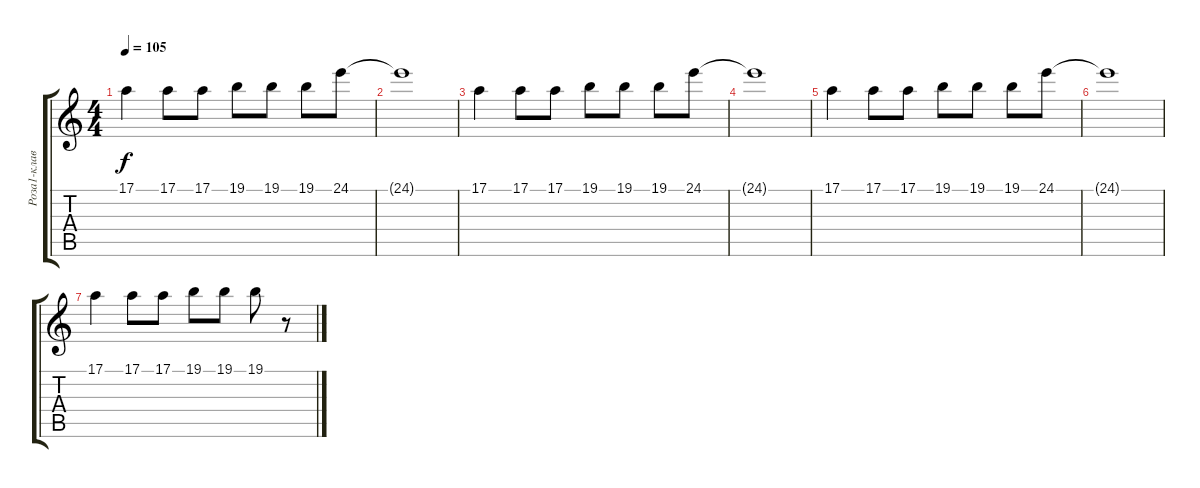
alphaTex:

\track ("Роза1-клавиши" "Роза1-клав") {instrument rockorgan}
\staff {score tabs}
\tuning (E4 B3 G3 D3 A2 E2) {hide}
\ts (4 4)
\tempo 105
\clef g2
\ks c
17.1.4{dy f} 17.1.8 17.1.8 19.1.8 19.1.8 19.1.8 24.1.8 |
24.1{t}.1 |
17.1.4 17.1.8 17.1.8 19.1.8 19.1.8 19.1.8 24.1.8 |
24.1{t}.1 |
17.1.4 17.1.8 17.1.8 19.1.8 19.1.8 19.1.8 24.1.8 |
24.1{t}.1 |
17.1.4 17.1.8 17.1.8 19.1.8 19.1.8 19.1.8 r.8
